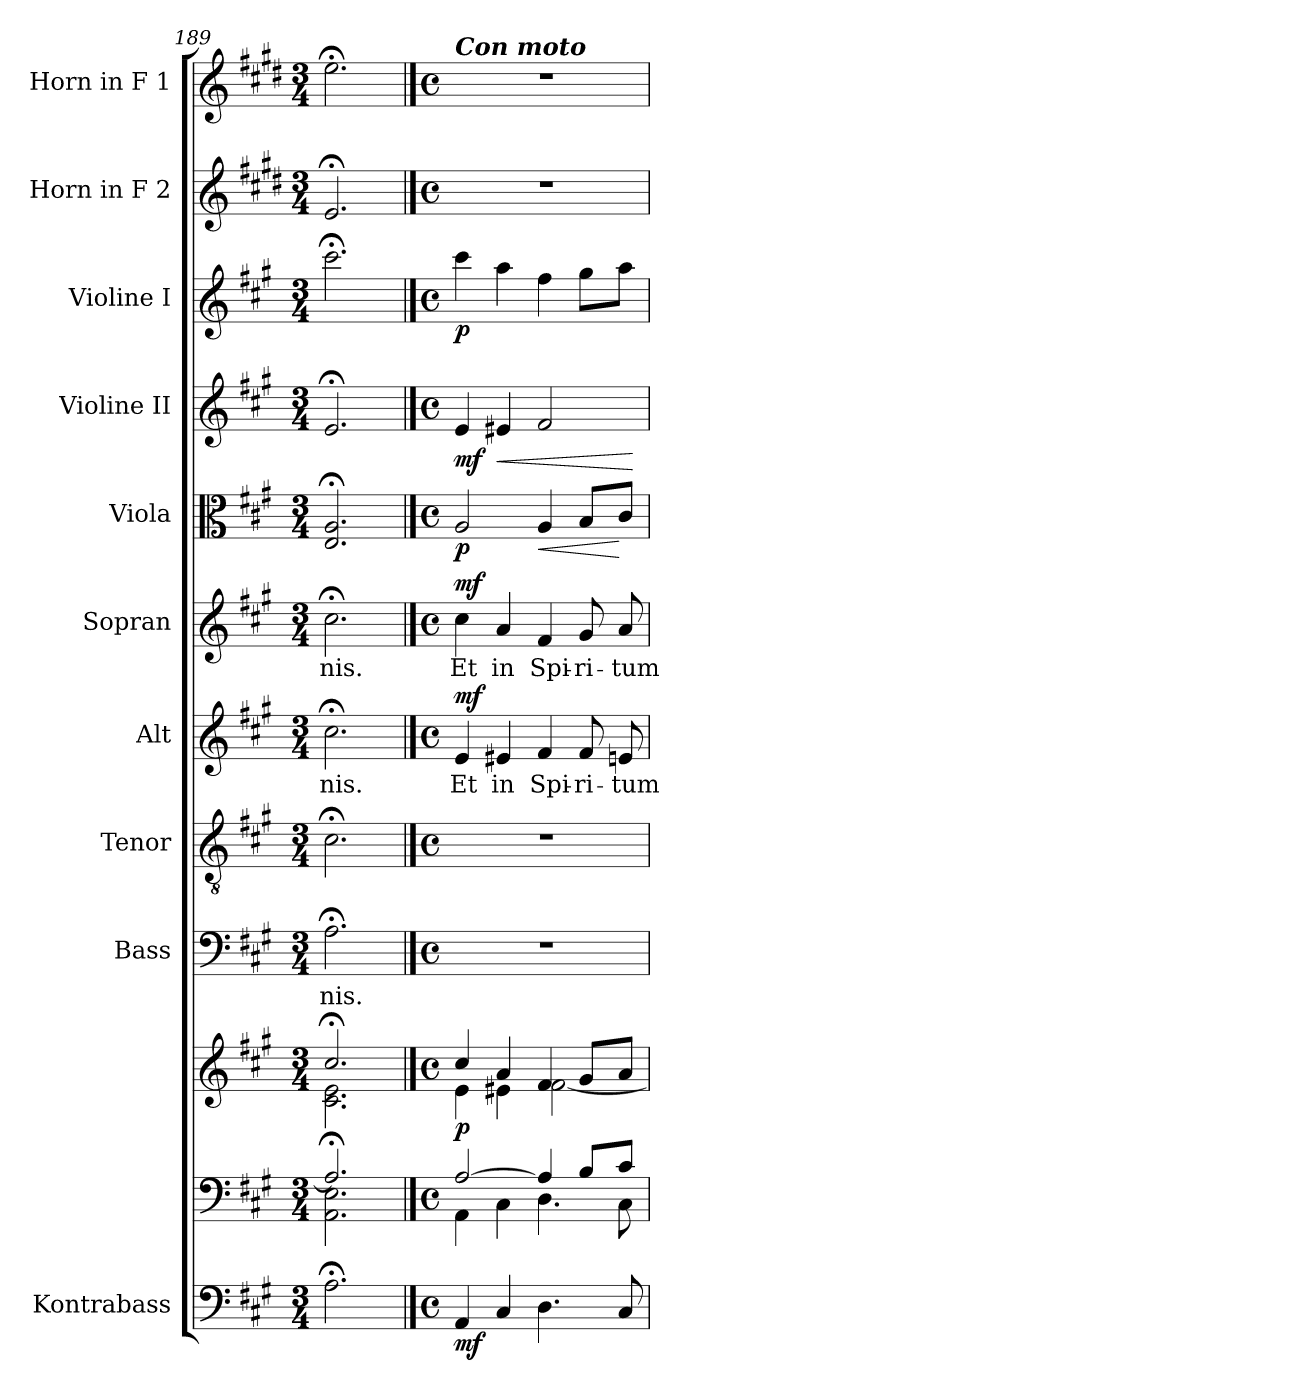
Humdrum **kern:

**kern	**dynam	**kern	**kern	**dynam	**kern	**text	**kern	**kern	**text	**dynam	**kern	**text	**dynam	**kern	**dynam	**kern	**dynam	**kern	**dynam	**kern	**kern
*part11	*part11	*part10	*part10	*part10	*part9	*part9	*part8	*part7	*part7	*part7	*part6	*part6	*part6	*part5	*part5	*part4	*part4	*part3	*part3	*part2	*part1
*staff12	*staff12	*staff11	*staff10	*staff10/11	*staff9	*staff9	*staff8	*staff7	*staff7	*staff7	*staff6	*staff6	*staff6	*staff5	*staff5	*staff4	*staff4	*staff3	*staff3	*staff2	*staff1
*I"Kontrabass	*	*	*	*	*I"Bass	*	*I"Tenor	*I"Alt	*	*	*I"Sopran	*	*	*I"Viola	*	*I"Violine II	*	*I"Violine I	*	*I"Horn in F 2	*I"Horn in F 1
*I'Kb.	*	*	*	*	*I'B.	*	*I'T.	*I'A.	*	*	*I'S.	*	*	*I'Vla.	*	*I'Vl. II	*	*I'Vl. I	*	*	*
*clefF4	*	*clefF4	*clefG2	*	*clefF4	*	*clefGv2	*clefG2	*	*	*clefG2	*	*	*clefC3	*	*clefG2	*	*clefG2	*	*clefG2	*clefG2
*ITrd7c12	*	*	*	*	*	*	*	*	*	*	*	*	*	*	*	*	*	*	*	*ITrd4c7	*ITrd4c7
*k[f#c#g#]	*	*k[f#c#g#]	*k[f#c#g#]	*	*k[f#c#g#]	*	*k[f#c#g#]	*k[f#c#g#]	*	*	*k[f#c#g#]	*	*	*k[f#c#g#]	*	*k[f#c#g#]	*	*k[f#c#g#]	*	*k[f#c#g#]	*k[f#c#g#]
*A:	*	*A:	*A:	*	*A:	*	*A:	*A:	*	*	*A:	*	*	*A:	*	*A:	*	*A:	*	*A:	*A:
*M3/4	*	*M3/4	*M3/4	*	*M3/4	*	*M3/4	*M3/4	*	*	*M3/4	*	*	*M3/4	*	*M3/4	*	*M3/4	*	*M3/4	*M3/4
=189	=189	=189	=189	=189	=189	=189	=189	=189	=189	=189	=189	=189	=189	=189	=189	=189	=189	=189	=189	=189	=189
*	*	*^	*^	*	*	*	*	*	*	*	*	*	*	*	*	*	*	*	*	*	*
!	!	!	!	!	!	!	!	!LO:LY:b	!	!	!LO:LY:b	!	!	!LO:LY:b	!	!	!	!	!	!	!	!	!
2.AA;<\	.	2.A;/]	2.AA\ 2.E\	2.cc#;</	2.c#\ 2.e\	.	2.A;<\	-nis.	2.c#;<\	2.cc#;<\	-nis.	.	2.cc#;<\	-nis.	.	2.E/;< 2.A/;<	.	2.e;</	.	2.ccc#;<\	.	2.A;</	2.a;<\
==190	==190	==190	==190	==190	==190	==190	==190	==190	==190	==190	==190	==190	==190	==190	==190	==190	==190	==190	==190	==190	==190	==190	==190
*M4/4	*	*M4/4	*	*M4/4	*	*	*M4/4	*	*M4/4	*M4/4	*	*	*M4/4	*	*	*M4/4	*	*M4/4	*	*M4/4	*	*M4/4	*M4/4
*met(c)	*	*met(c)	*	*met(c)	*	*	*met(c)	*	*met(c)	*met(c)	*	*	*met(c)	*	*	*met(c)	*	*met(c)	*	*met(c)	*	*met(c)	*met(c)
!	!	!	!	!	!	!	!	!	!	!	!	!	!	!	!	!	!	!	!	!	!	!	!LO:TX:a:Bi:t=Con moto
!	!LO:DY:b	!	!	!	!	!LO:DY:b	!	!	!	!	!LO:LY:b	!LO:DY:a	!	!LO:LY:b	!LO:DY:a	!	!LO:DY:b	!	!LO:DY:b	!	!LO:DY:b	!	!
4AAA/	mf	[>2A/	4AA\	4cc#/	4e\	p	1r	.	1r	4e/	Et	mf	4cc#\	Et	mf	2A/	p	4e/	mf	4ccc#\	p	1r	1r
!	!	!	!	!	!	!	!	!	!	!	!LO:LY:b	!	!	!LO:LY:b	!	!	!	!	!LO:HP:b	!	!	!	!
4CC#/	.	.	4C#\	4a/	4e#X\	.	.	.	.	4e#X/	in	.	4a/	in	.	.	.	4e#X/	<	4aa\	.	.	.
!	!	!	!	!	!	!	!	!	!	!	!LO:LY:b	!	!	!LO:LY:b	!	!	!LO:HP:b	!	!	!	!	!	!
4.DD\	.	4A/]	4.D\	4f#/	[<2f#\	.	.	.	.	4f#/	Spi-	.	4f#/	Spi-	.	4A/	<	2f#/	.	4ff#\	.	.	.
!	!	!	!	!	!	!	!	!	!	!	!LO:LY:b	!	!	!LO:LY:b	!	!	!	!	!	!	!	!	!
.	.	8B/L	.	8g#/L	.	.	.	.	.	8f#/	-ri-	.	8g#/	-ri-	.	8B/L	.	.	.	8gg#\L	.	.	.
!	!	!	!	!	!	!	!	!	!	!	!LO:LY:b	!	!	!LO:LY:b	!	!	!	!	!	!	!	!	!
8CC#/	.	8c#/J	8C#\	8a/J	.	.	.	.	.	8en/	-tum	.	8a/	-tum	.	8c#/J	[	.	.	8aa\J	.	.	.
*	*	*v	*v	*	*	*	*	*	*	*	*	*	*	*	*	*	*	*	*	*	*	*	*
*	*	*	*v	*v	*	*	*	*	*	*	*	*	*	*	*	*	*	*	*	*	*	*
.	.	.	.	.	.	.	.	.	.	.	.	.	.	.	.	.	[	.	.	.	.
=	=	=	=	=	=	=	=	=	=	=	=	=	=	=	=	=	=	=	=	=	=
*-	*-	*-	*-	*-	*-	*-	*-	*-	*-	*-	*-	*-	*-	*-	*-	*-	*-	*-	*-	*-	*-
